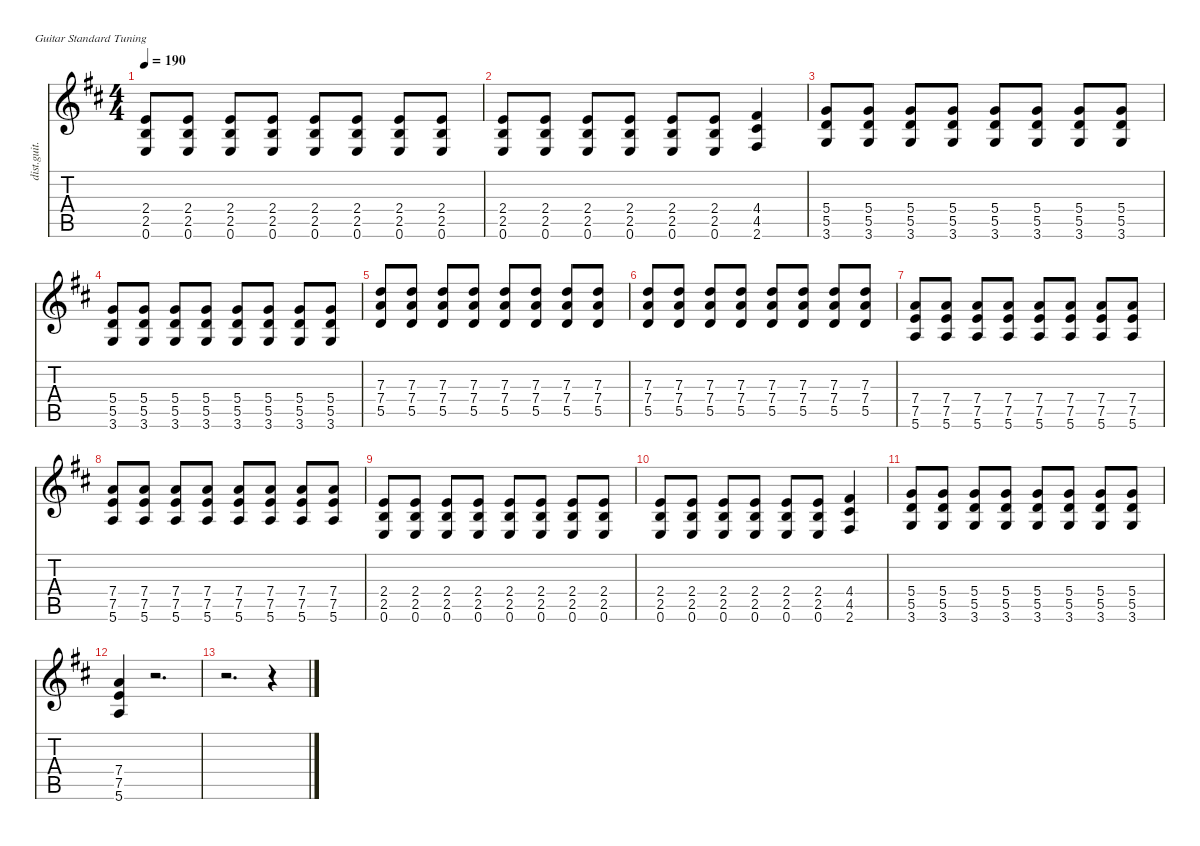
\defaultSystemsLayout 4
\hideDynamics
\bracketExtendMode nobrackets
\otherSystemsTrackNameOrientation horizontal
\track ("Charlie Simpson" "dist.guit.") {mute instrument distortionguitar}
\staff {score tabs}
\tuning (E4 B3 G3 D3 A2 E2)
\ts (4 4)
\tempo 190
\clef g2
\ks d
(2.4{acc forcenatural} 2.5{acc forcenatural} 0.6{acc forcenatural}).8{dy f beam Up} (2.4{acc forcenatural} 2.5{acc forcenatural} 0.6{acc forcenatural}).8{beam Up} (2.4{acc forcenatural} 2.5{acc forcenatural} 0.6{acc forcenatural}).8{beam Up} (2.4{acc forcenatural} 2.5{acc forcenatural} 0.6{acc forcenatural}).8{beam Up} (2.4{acc forcenatural} 2.5{acc forcenatural} 0.6{acc forcenatural}).8{beam Up} (2.4{acc forcenatural} 2.5{acc forcenatural} 0.6{acc forcenatural}).8{beam Up} (2.4{acc forcenatural} 2.5{acc forcenatural} 0.6{acc forcenatural}).8{beam Up} (2.4{acc forcenatural} 2.5{acc forcenatural} 0.6{acc forcenatural}).8{beam Up} |
(2.4{acc forcenatural} 2.5{acc forcenatural} 0.6{acc forcenatural}).8{beam Up} (2.4{acc forcenatural} 2.5{acc forcenatural} 0.6{acc forcenatural}).8{beam Up} (2.4{acc forcenatural} 2.5{acc forcenatural} 0.6{acc forcenatural}).8{beam Up} (2.4{acc forcenatural} 2.5{acc forcenatural} 0.6{acc forcenatural}).8{beam Up} (2.4{acc forcenatural} 2.5{acc forcenatural} 0.6{acc forcenatural}).8{beam Up} (2.4{acc forcenatural} 2.5{acc forcenatural} 0.6{acc forcenatural}).8{beam Up} (4.4{acc #} 4.5{acc #} 2.6{acc #}).4{beam Up} |
(5.4{acc forcenatural} 5.5{acc forcenatural} 3.6{acc forcenatural}).8{beam Up} (5.4{acc forcenatural} 5.5{acc forcenatural} 3.6{acc forcenatural}).8{beam Up} (5.4{acc forcenatural} 5.5{acc forcenatural} 3.6{acc forcenatural}).8{beam Up} (5.4{acc forcenatural} 5.5{acc forcenatural} 3.6{acc forcenatural}).8{beam Up} (5.4{acc forcenatural} 5.5{acc forcenatural} 3.6{acc forcenatural}).8{beam Up} (5.4{acc forcenatural} 5.5{acc forcenatural} 3.6{acc forcenatural}).8{beam Up} (5.4{acc forcenatural} 5.5{acc forcenatural} 3.6{acc forcenatural}).8{beam Up} (5.4{acc forcenatural} 5.5{acc forcenatural} 3.6{acc forcenatural}).8{beam Up} |
(5.4{acc forcenatural} 5.5{acc forcenatural} 3.6{acc forcenatural}).8{beam Up} (5.4{acc forcenatural} 5.5{acc forcenatural} 3.6{acc forcenatural}).8{beam Up} (5.4{acc forcenatural} 5.5{acc forcenatural} 3.6{acc forcenatural}).8{beam Up} (5.4{acc forcenatural} 5.5{acc forcenatural} 3.6{acc forcenatural}).8{beam Up} (5.4{acc forcenatural} 5.5{acc forcenatural} 3.6{acc forcenatural}).8{beam Up} (5.4{acc forcenatural} 5.5{acc forcenatural} 3.6{acc forcenatural}).8{beam Up} (5.4{acc forcenatural} 5.5{acc forcenatural} 3.6{acc forcenatural}).8{beam Up} (5.4{acc forcenatural} 5.5{acc forcenatural} 3.6{acc forcenatural}).8{beam Up} |
(7.3{acc forcenatural} 7.4{acc forcenatural} 5.5{acc forcenatural}).8{beam Up} (7.3{acc forcenatural} 7.4{acc forcenatural} 5.5{acc forcenatural}).8{beam Up} (7.3{acc forcenatural} 7.4{acc forcenatural} 5.5{acc forcenatural}).8{beam Up} (7.3{acc forcenatural} 7.4{acc forcenatural} 5.5{acc forcenatural}).8{beam Up} (7.3{acc forcenatural} 7.4{acc forcenatural} 5.5{acc forcenatural}).8{beam Up} (7.3{acc forcenatural} 7.4{acc forcenatural} 5.5{acc forcenatural}).8{beam Up} (7.3{acc forcenatural} 7.4{acc forcenatural} 5.5{acc forcenatural}).8{beam Up} (7.3{acc forcenatural} 7.4{acc forcenatural} 5.5{acc forcenatural}).8{beam Up} |
(7.3{acc forcenatural} 7.4{acc forcenatural} 5.5{acc forcenatural}).8{beam Up} (7.3{acc forcenatural} 7.4{acc forcenatural} 5.5{acc forcenatural}).8{beam Up} (7.3{acc forcenatural} 7.4{acc forcenatural} 5.5{acc forcenatural}).8{beam Up} (7.3{acc forcenatural} 7.4{acc forcenatural} 5.5{acc forcenatural}).8{beam Up} (7.3{acc forcenatural} 7.4{acc forcenatural} 5.5{acc forcenatural}).8{beam Up} (7.3{acc forcenatural} 7.4{acc forcenatural} 5.5{acc forcenatural}).8{beam Up} (7.3{acc forcenatural} 7.4{acc forcenatural} 5.5{acc forcenatural}).8{beam Up} (7.3{acc forcenatural} 7.4{acc forcenatural} 5.5{acc forcenatural}).8{beam Up} |
(7.4{acc forcenatural} 7.5{acc forcenatural} 5.6{acc forcenatural}).8{beam Up} (7.4{acc forcenatural} 7.5{acc forcenatural} 5.6{acc forcenatural}).8{beam Up} (7.4{acc forcenatural} 7.5{acc forcenatural} 5.6{acc forcenatural}).8{beam Up} (7.4{acc forcenatural} 7.5{acc forcenatural} 5.6{acc forcenatural}).8{beam Up} (7.4{acc forcenatural} 7.5{acc forcenatural} 5.6{acc forcenatural}).8{beam Up} (7.4{acc forcenatural} 7.5{acc forcenatural} 5.6{acc forcenatural}).8{beam Up} (7.4{acc forcenatural} 7.5{acc forcenatural} 5.6{acc forcenatural}).8{beam Up} (7.4{acc forcenatural} 7.5{acc forcenatural} 5.6{acc forcenatural}).8{beam Up} |
(7.4{acc forcenatural} 7.5{acc forcenatural} 5.6{acc forcenatural}).8{beam Up} (7.4{acc forcenatural} 7.5{acc forcenatural} 5.6{acc forcenatural}).8{beam Up} (7.4{acc forcenatural} 7.5{acc forcenatural} 5.6{acc forcenatural}).8{beam Up} (7.4{acc forcenatural} 7.5{acc forcenatural} 5.6{acc forcenatural}).8{beam Up} (7.4{acc forcenatural} 7.5{acc forcenatural} 5.6{acc forcenatural}).8{beam Up} (7.4{acc forcenatural} 7.5{acc forcenatural} 5.6{acc forcenatural}).8{beam Up} (7.4{acc forcenatural} 7.5{acc forcenatural} 5.6{acc forcenatural}).8{beam Up} (7.4{acc forcenatural} 7.5{acc forcenatural} 5.6{acc forcenatural}).8{beam Up} |
(2.4{acc forcenatural} 2.5{acc forcenatural} 0.6{acc forcenatural}).8{beam Up} (2.4{acc forcenatural} 2.5{acc forcenatural} 0.6{acc forcenatural}).8{beam Up} (2.4{acc forcenatural} 2.5{acc forcenatural} 0.6{acc forcenatural}).8{beam Up} (2.4{acc forcenatural} 2.5{acc forcenatural} 0.6{acc forcenatural}).8{beam Up} (2.4{acc forcenatural} 2.5{acc forcenatural} 0.6{acc forcenatural}).8{beam Up} (2.4{acc forcenatural} 2.5{acc forcenatural} 0.6{acc forcenatural}).8{beam Up} (2.4{acc forcenatural} 2.5{acc forcenatural} 0.6{acc forcenatural}).8{beam Up} (2.4{acc forcenatural} 2.5{acc forcenatural} 0.6{acc forcenatural}).8{beam Up} |
(2.4{acc forcenatural} 2.5{acc forcenatural} 0.6{acc forcenatural}).8{beam Up} (2.4{acc forcenatural} 2.5{acc forcenatural} 0.6{acc forcenatural}).8{beam Up} (2.4{acc forcenatural} 2.5{acc forcenatural} 0.6{acc forcenatural}).8{beam Up} (2.4{acc forcenatural} 2.5{acc forcenatural} 0.6{acc forcenatural}).8{beam Up} (2.4{acc forcenatural} 2.5{acc forcenatural} 0.6{acc forcenatural}).8{beam Up} (2.4{acc forcenatural} 2.5{acc forcenatural} 0.6{acc forcenatural}).8{beam Up} (4.4{acc #} 4.5{acc #} 2.6{acc #}).4{beam Up} |
(5.4{acc forcenatural} 5.5{acc forcenatural} 3.6{acc forcenatural}).8{beam Up} (5.4{acc forcenatural} 5.5{acc forcenatural} 3.6{acc forcenatural}).8{beam Up} (5.4{acc forcenatural} 5.5{acc forcenatural} 3.6{acc forcenatural}).8{beam Up} (5.4{acc forcenatural} 5.5{acc forcenatural} 3.6{acc forcenatural}).8{beam Up} (5.4{acc forcenatural} 5.5{acc forcenatural} 3.6{acc forcenatural}).8{beam Up} (5.4{acc forcenatural} 5.5{acc forcenatural} 3.6{acc forcenatural}).8{beam Up} (5.4{acc forcenatural} 5.5{acc forcenatural} 3.6{acc forcenatural}).8{beam Up} (5.4{acc forcenatural} 5.5{acc forcenatural} 3.6{acc forcenatural}).8{beam Up} |
(7.4{acc forcenatural} 7.5{acc forcenatural} 5.6{acc forcenatural}).4{beam Up} r.2{d beam Up} |
r.2{d beam Down} r.4{beam Down}
